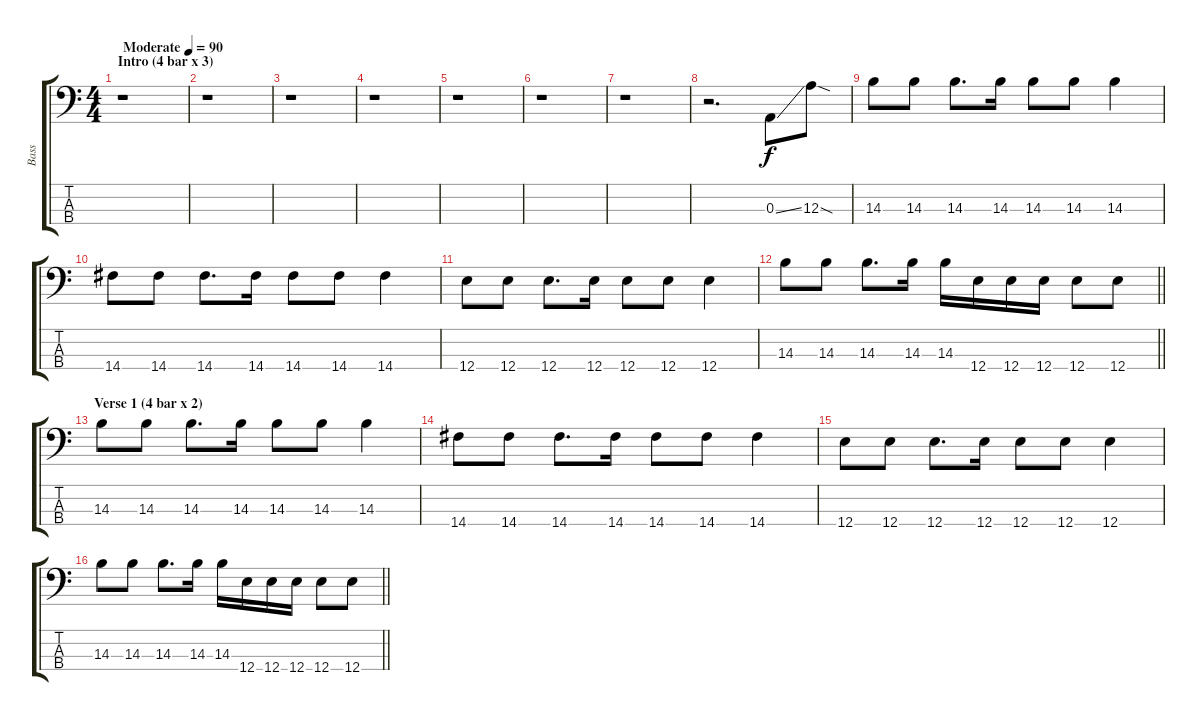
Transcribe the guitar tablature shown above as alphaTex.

\track ("Bass" "Bass") {instrument electricbassfinger}
\staff {score tabs}
\tuning (G2 D2 A1 E1) {hide}
\ts (4 4)
\section ("" "Intro (4 bar x 3)")
\tempo (90 "Moderate")
\clef f4
\ks c
r.1{dy f instrument electricbassfinger} |
r.1 |
r.1 |
r.1 |
r.1 |
r.1 |
r.1 |
r.2{d} 0.3{ss}.8 12.3{sod}.8 |
14.3.8 14.3.8 14.3.8{d} 14.3.16 14.3.8 14.3.8 14.3.4 |
14.4.8 14.4.8 14.4.8{d} 14.4.16 14.4.8 14.4.8 14.4.4 |
12.4.8 12.4.8 12.4.8{d} 12.4.16 12.4.8 12.4.8 12.4.4 |
\barLineRight lightlight
14.3.8 14.3.8 14.3.8{d} 14.3.16 14.3.16 12.4.16 12.4.16 12.4.16 12.4.8 12.4.8 |
\section ("" "Verse 1 (4 bar x 2)")
14.3.8 14.3.8 14.3.8{d} 14.3.16 14.3.8 14.3.8 14.3.4 |
14.4.8 14.4.8 14.4.8{d} 14.4.16 14.4.8 14.4.8 14.4.4 |
12.4.8 12.4.8 12.4.8{d} 12.4.16 12.4.8 12.4.8 12.4.4 |
\barLineRight lightlight
14.3.8 14.3.8 14.3.8{d} 14.3.16 14.3.16 12.4.16 12.4.16 12.4.16 12.4.8 12.4.8
